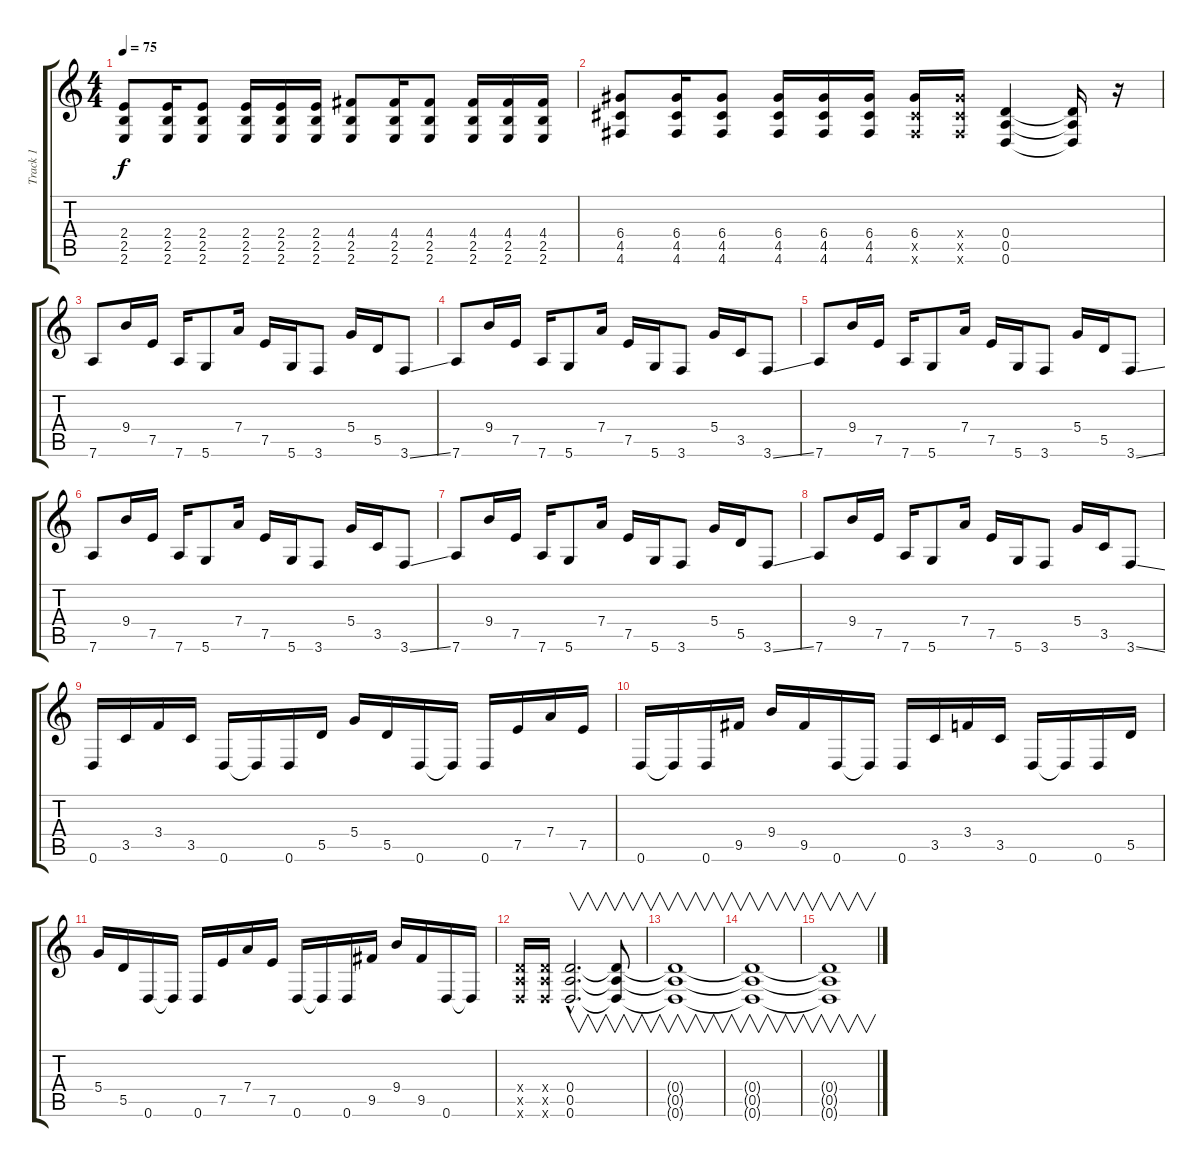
\track ("Track 1" "Track 1") {instrument distortionguitar}
\staff {score tabs}
\tuning (E4 B3 G3 D3 A2 D2) {hide}
\ts (4 4)
\tempo 75
\clef g2
\ks c
(2.4 2.5 2.6).8{dy f} (2.4 2.5 2.6).16 (2.4 2.5 2.6).8 (2.4 2.5 2.6).16 (2.4 2.5 2.6).16 (2.4 2.5 2.6).16 (4.4 2.5 2.6).8 (4.4 2.5 2.6).16 (4.4 2.5 2.6).8 (4.4 2.5 2.6).16 (4.4 2.5 2.6).16 (4.4 2.5 2.6).16 |
(6.4 4.5 4.6).8 (6.4 4.5 4.6).16 (6.4 4.5 4.6).8 (6.4 4.5 4.6).16 (6.4 4.5 4.6).16 (6.4 4.5 4.6).16 (6.4 4.5{x} 4.6{x}).16 (6.4{x} 4.5{x} 4.6{x}).16 (0.4 0.5 0.6).4 (0.4{t} 0.5{t} 0.6{t}).16 r.16 |
7.6.8 9.4.16 7.5.16 7.6.16 5.6.8 7.4.16 7.5.16 5.6.16 3.6.8 5.4.16 5.5.16 3.6{ss}.8 |
7.6.8 9.4.16 7.5.16 7.6.16 5.6.8 7.4.16 7.5.16 5.6.16 3.6.8 5.4.16 3.5.16 3.6{ss}.8 |
7.6.8 9.4.16 7.5.16 7.6.16 5.6.8 7.4.16 7.5.16 5.6.16 3.6.8 5.4.16 5.5.16 3.6{ss}.8 |
7.6.8 9.4.16 7.5.16 7.6.16 5.6.8 7.4.16 7.5.16 5.6.16 3.6.8 5.4.16 3.5.16 3.6{ss}.8 |
7.6.8 9.4.16 7.5.16 7.6.16 5.6.8 7.4.16 7.5.16 5.6.16 3.6.8 5.4.16 5.5.16 3.6{ss}.8 |
7.6.8 9.4.16 7.5.16 7.6.16 5.6.8 7.4.16 7.5.16 5.6.16 3.6.8 5.4.16 3.5.16 3.6{ss}.8 |
0.6.16 3.5.16 3.4.16 3.5.16 0.6.16 0.6{t}.16 0.6.16 5.5.16 5.4.16 5.5.16 0.6.16 0.6{t}.16 0.6.16 7.5.16 7.4.16 7.5.16 |
0.6.16 0.6{t}.16 0.6.16 9.5.16 9.4.16 9.5.16 0.6.16 0.6{t}.16 0.6.16 3.5.16 3.4.16 3.5.16 0.6.16 0.6{t}.16 0.6.16 5.5.16 |
5.4.16 5.5.16 0.6.16 0.6{t}.16 0.6.16 7.5.16 7.4.16 7.5.16 0.6.16 0.6{t}.16 0.6.16 9.5.16 9.4.16 9.5.16 0.6.16 0.6{t}.16 |
(0.4{x} 0.5{x} 0.6{x}).16 (0.4{x} 0.5{x} 0.6{x}).16 (0.4{hac} 0.5{hac} 0.6{hac}).2{v d volume 3 instrument distortionguitar} (0.4{t} 0.5{t} 0.6{t}).8{v} |
(0.4{t} 0.5{t} 0.6{t}).1{v} |
(0.4{t} 0.5{t} 0.6{t}).1{v} |
(0.4{t} 0.5{t} 0.6{t}).1{v}
